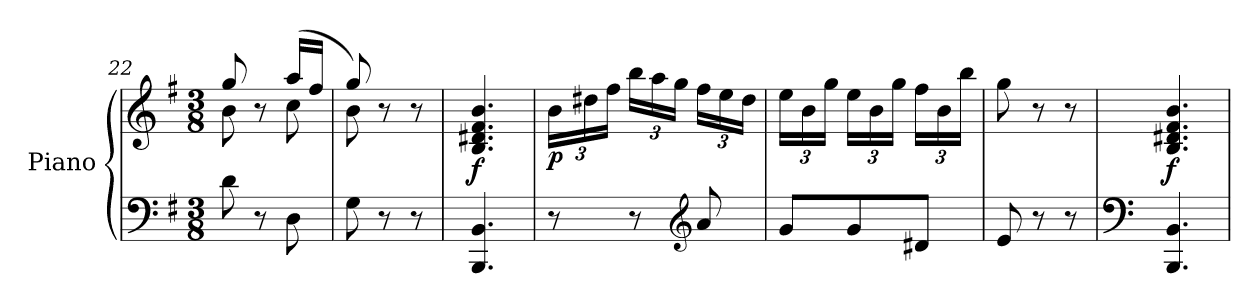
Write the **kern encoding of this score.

**kern	**kern	**dynam
*part1	*part1	*part1
*staff2	*staff1	*staff1/2
*I"Piano	*	*
*I'Pno.	*	*
*clefF4	*clefG2	*
*k[f#]	*k[f#]	*
*M3/8	*M3/8	*
=22	=22	=22
*	*^	*
8d\	8gg/	8b\	.
8r	8r	8ryy	.
8D\	(>16aa/LL	8cc\	.
.	16ff#/JJ	.	.
=23	=23	=23	=23
8G\	8gg/)	8b\	.
8r	8r	4ryy	.
*	*MM105	*	*
8r	8r	.	.
*	*v	*v	*
=24	=24	=24
*	*MM115	*
!	!	!LO:DY:b
4.BBB/ 4.BB/	4.B/ 4.d#X/ 4.f#/ 4.b/	f
=25	=25	=25
*	*Xbrackettup	*
!	!	!LO:DY:b
8r	24b\LL	p
.	24dd#X\	.
.	24ff#\JJ	.
8r	24bb\LL	.
.	24aa\	.
.	24gg\JJ	.
*clefG2	*	*
8a/	24ff#\LL	.
.	24ee\	.
.	24dd#\JJ	.
=26	=26	=26
8g/L	24ee\LL	.
.	24b\	.
.	24gg\JJ	.
8g/	24ee\LL	.
.	24b\	.
.	24gg\JJ	.
8d#X/J	24ff#\LL	.
.	24b\	.
.	24bb\JJ	.
!!LO:LB:g=z
=27	=27	=27
8e/	8gg\	.
8r	8r	.
8r	8r	.
=28	=28	=28
*clefF4	*	*
!	!	!LO:DY:b
4.BBB/ 4.BB/	4.B/ 4.d#X/ 4.f#/ 4.b/	f
=	=	=
*-	*-	*-
